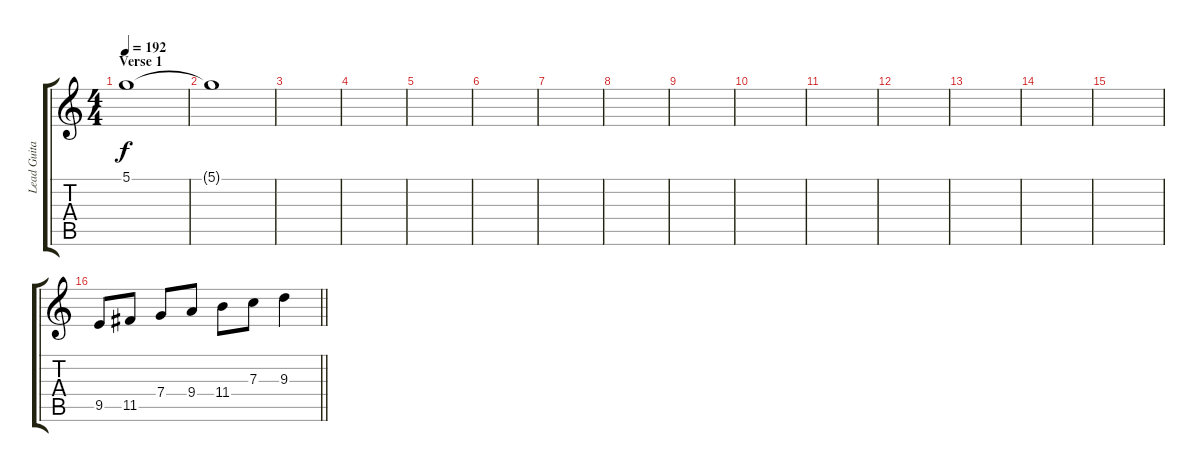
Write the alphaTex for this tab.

\track ("Lead Guitar 1" "Lead Guita") {instrument distortionguitar}
\staff {score tabs}
\tuning (D4 A3 F3 C3 G2 C2) {hide}
\ts (4 4)
\section ("" "Verse 1")
\tempo 192
\clef g2
\ks aminor
5.1.1{dy f volume 4} |
5.1{t}.1 |
|
|
|
|
|
|
|
|
|
|
|
|
|
\barLineRight lightlight
9.5.8 11.5.8 7.4.8 9.4.8 11.4.8 7.3.8 9.3.4
